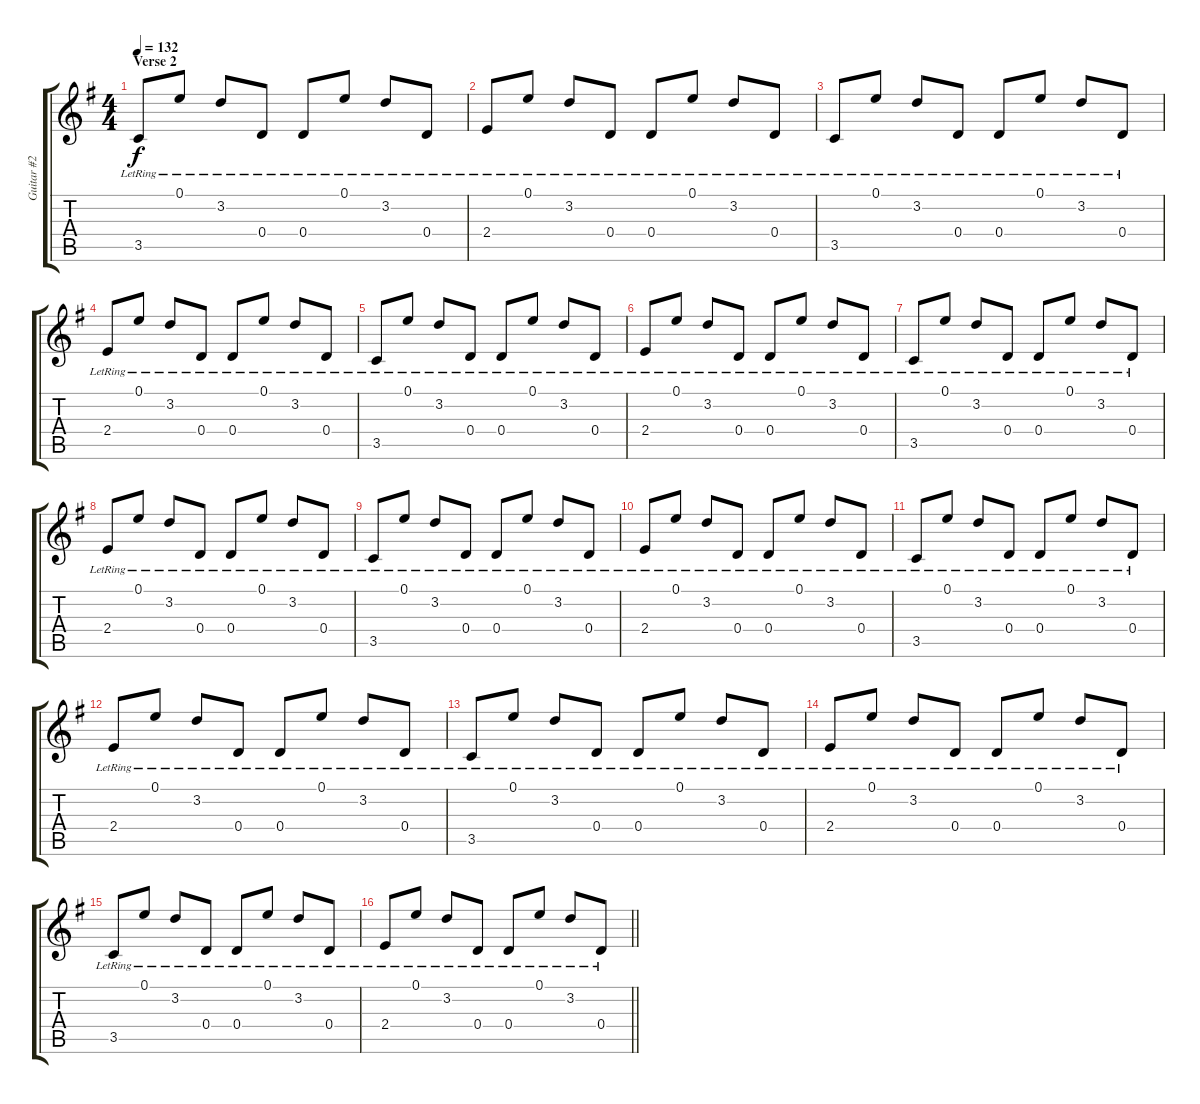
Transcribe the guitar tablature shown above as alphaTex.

\track ("Guitar #2" "Guitar #2") {instrument electricguitarclean}
\staff {score tabs}
\tuning (E4 B3 G3 D3 A2 E2) {hide}
\ts (4 4)
\section ("" "Verse 2")
\tempo 132
\clef g2
\ks g
3.5{lr}.8{dy f} 0.1{lr}.8 3.2{lr}.8 0.4{lr}.8 0.4{lr}.8 0.1{lr}.8 3.2{lr}.8 0.4{lr}.8 |
2.4{lr}.8 0.1{lr}.8 3.2{lr}.8 0.4{lr}.8 0.4{lr}.8 0.1{lr}.8 3.2{lr}.8 0.4{lr}.8 |
3.5{lr}.8 0.1{lr}.8 3.2{lr}.8 0.4{lr}.8 0.4{lr}.8 0.1{lr}.8 3.2{lr}.8 0.4{lr}.8 |
2.4{lr}.8 0.1{lr}.8 3.2{lr}.8 0.4{lr}.8 0.4{lr}.8 0.1{lr}.8 3.2{lr}.8 0.4{lr}.8 |
3.5{lr}.8 0.1{lr}.8 3.2{lr}.8 0.4{lr}.8 0.4{lr}.8 0.1{lr}.8 3.2{lr}.8 0.4{lr}.8 |
2.4{lr}.8 0.1{lr}.8 3.2{lr}.8 0.4{lr}.8 0.4{lr}.8 0.1{lr}.8 3.2{lr}.8 0.4{lr}.8 |
3.5{lr}.8 0.1{lr}.8 3.2{lr}.8 0.4{lr}.8 0.4{lr}.8 0.1{lr}.8 3.2{lr}.8 0.4{lr}.8 |
2.4{lr}.8 0.1{lr}.8 3.2{lr}.8 0.4{lr}.8 0.4{lr}.8 0.1{lr}.8 3.2{lr}.8 0.4{lr}.8 |
3.5{lr}.8 0.1{lr}.8 3.2{lr}.8 0.4{lr}.8 0.4{lr}.8 0.1{lr}.8 3.2{lr}.8 0.4{lr}.8 |
2.4{lr}.8 0.1{lr}.8 3.2{lr}.8 0.4{lr}.8 0.4{lr}.8 0.1{lr}.8 3.2{lr}.8 0.4{lr}.8 |
3.5{lr}.8 0.1{lr}.8 3.2{lr}.8 0.4{lr}.8 0.4{lr}.8 0.1{lr}.8 3.2{lr}.8 0.4{lr}.8 |
2.4{lr}.8 0.1{lr}.8 3.2{lr}.8 0.4{lr}.8 0.4{lr}.8 0.1{lr}.8 3.2{lr}.8 0.4{lr}.8 |
3.5{lr}.8 0.1{lr}.8 3.2{lr}.8 0.4{lr}.8 0.4{lr}.8 0.1{lr}.8 3.2{lr}.8 0.4{lr}.8 |
2.4{lr}.8 0.1{lr}.8 3.2{lr}.8 0.4{lr}.8 0.4{lr}.8 0.1{lr}.8 3.2{lr}.8 0.4{lr}.8 |
3.5{lr}.8 0.1{lr}.8 3.2{lr}.8 0.4{lr}.8 0.4{lr}.8 0.1{lr}.8 3.2{lr}.8 0.4{lr}.8 |
\barLineRight lightlight
2.4{lr}.8 0.1{lr}.8 3.2{lr}.8 0.4{lr}.8 0.4{lr}.8 0.1{lr}.8 3.2{lr}.8 0.4{lr}.8
